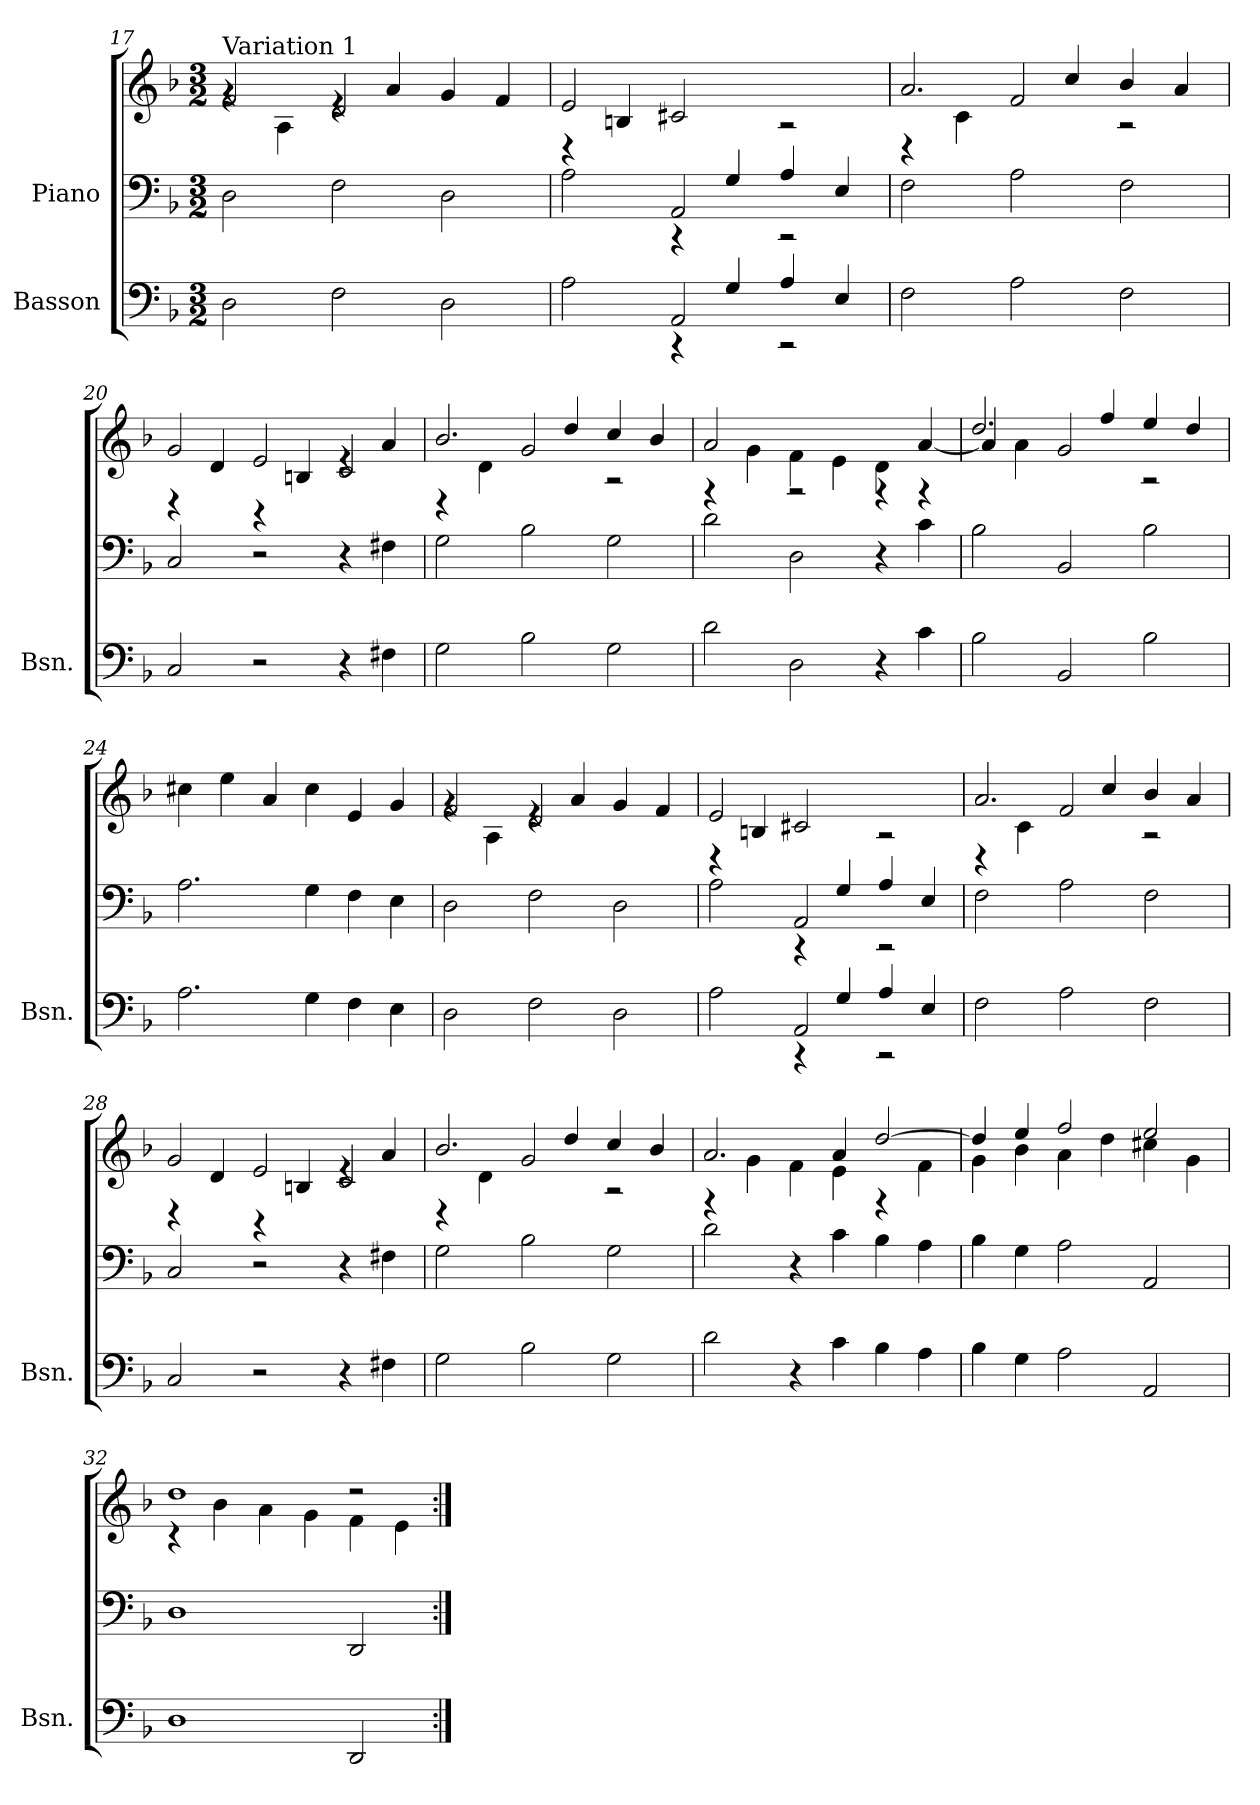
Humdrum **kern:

**kern	**kern	**kern
*part2	*part1	*part1
*staff3	*staff2	*staff1
*I"Basson	*I"Piano	*
*I'Bsn.	*	*
*clefF4	*clefF4	*clefG2
*k[b-]	*k[b-]	*k[b-]
*M3/2	*M3/2	*M3/2
*MM168	*MM168	*MM168
=17	=17	=17
*	*	*^
!	!	!LO:TX:t=Variation 1	!
2D\	2D\	2f/	4rg
.	.	.	4A<\
2F\	2F\	2d/	4re
.	.	.	4a/
2D\	2D\	2ryy	4g/
.	.	.	4f/
=18	=18	=18	=18
*^	*^	*	*
2A\	2ryy	2A\	2ryy	2e/	4rD
.	.	.	.	.	4Bn/
2AA/	4r	2AA/	4r	2c#X/	1ryy
.	4G/	.	4G/	.	.
2rCC	4A/	2rCC	4A/	2rA	.
.	4E/	.	4E/	.	.
*v	*v	*	*	*	*
*	*v	*v	*	*
=19	=19	=19	=19
2F\	2F<\	2.a/	4rD
.	.	.	4c\
2A\	2A<\	.	2f/
.	.	4cc/	.
2F\	2F<\	4b-/	2rA
.	.	4a/	.
!!LO:LB:g=z	!!
=20	=20	=20	=20
2C/	2C/	2g/	4rD
.	.	.	4d/
2r	2r	2e/	4rBB
.	.	.	4Bn/
4r	4r	2c/	4re
4F#X\	4F#X<\	.	4a/
=21	=21	=21	=21
2G\	2G\	2.b-/	4rD
.	.	.	4d\
2B-\	2B-\	.	2g/
.	.	4dd/	.
2G\	2G\	4cc/	2rA
.	.	4b-/	.
=22	=22	=22	=22
2d\	2d<\	4rF	2a/
.	.	4g\	.
2D\	2D\	4f<\	2r
.	.	4e\	.
4r	4r	4d\	4r
4c\	4c<\	4rF	[4a/
=23	=23	=23	=23
2B-\	2B-<\	2.dd/	4a/]
.	.	.	4a\
2BB-/	2BB-/	.	2g/
.	.	4ff/	.
2B-\	2B-\	4ee/	2rA
.	.	4dd/	.
*	*	*v	*v
=24	=24	=24
2.A\	2.A<\	4cc#X\
.	.	4ee\
.	.	4a/
4G\	4G\	4cc#\
4F\	4F\	4e/
4E\	4E\	4g/
!!LO:PB:g=z
=25	=25	=25
*	*	*^
2D\	2D\	2f/	4rg
.	.	.	4A<\
2F\	2F\	2d/	4re
.	.	.	4a/
2D\	2D\	2ryy	4g/
.	.	.	4f/
=26	=26	=26	=26
*^	*^	*	*
2A\	2ryy	2A\	2ryy	2e/	4rD
.	.	.	.	.	4Bn/
2AA/	4r	2AA/	4r	2c#X/	1ryy
.	4G/	.	4G/	.	.
2rCC	4A/	2rCC	4A/	2rA	.
.	4E/	.	4E/	.	.
*v	*v	*	*	*	*
*	*v	*v	*	*
=27	=27	=27	=27
2F\	2F<\	2.a/	4rD
.	.	.	4c\
2A\	2A<\	.	2f/
.	.	4cc/	.
2F\	2F<\	4b-/	2rA
.	.	4a/	.
=28	=28	=28	=28
2C/	2C/	2g/	4rD
.	.	.	4d/
2r	2r	2e/	4rBB
.	.	.	4Bn/
4r	4r	2c/	4re
4F#X\	4F#X<\	.	4a/
!!LO:LB:g=z	!!
=29	=29	=29	=29
2G\	2G\	2.b-/	4rD
.	.	.	4d\
2B-\	2B-\	.	2g/
.	.	4dd/	.
2G\	2G\	4cc/	2rA
.	.	4b-/	.
=30	=30	=30	=30
2d\	2d\	2.a/	4rF
.	.	.	4g\
4r	4r	.	4f<\
4c\	4c<\	4a/	4e<\
4B-\	4B-\	[2dd/	4rF
4A\	4A\	.	4f\
=31	=31	=31	=31
4B-\	4B-<\	4dd/]	4g<\
4G\	4G<\	4ee/	4b-<\
2A\	2A<\	2ff/	4a<\
.	.	.	4dd\
2AA/	2AA/	2ee/	4cc#X<\
.	.	.	4g\
=32	=32	=32	=32
1D	1D<	1dd	4rc
.	.	.	4b-<\
.	.	.	4a\
.	.	.	4g\
2DD/	2DD/	2r	4f<\
.	.	.	4e\
*	*	*v	*v
=:|!	=:|!	=:|!
*-	*-	*-
